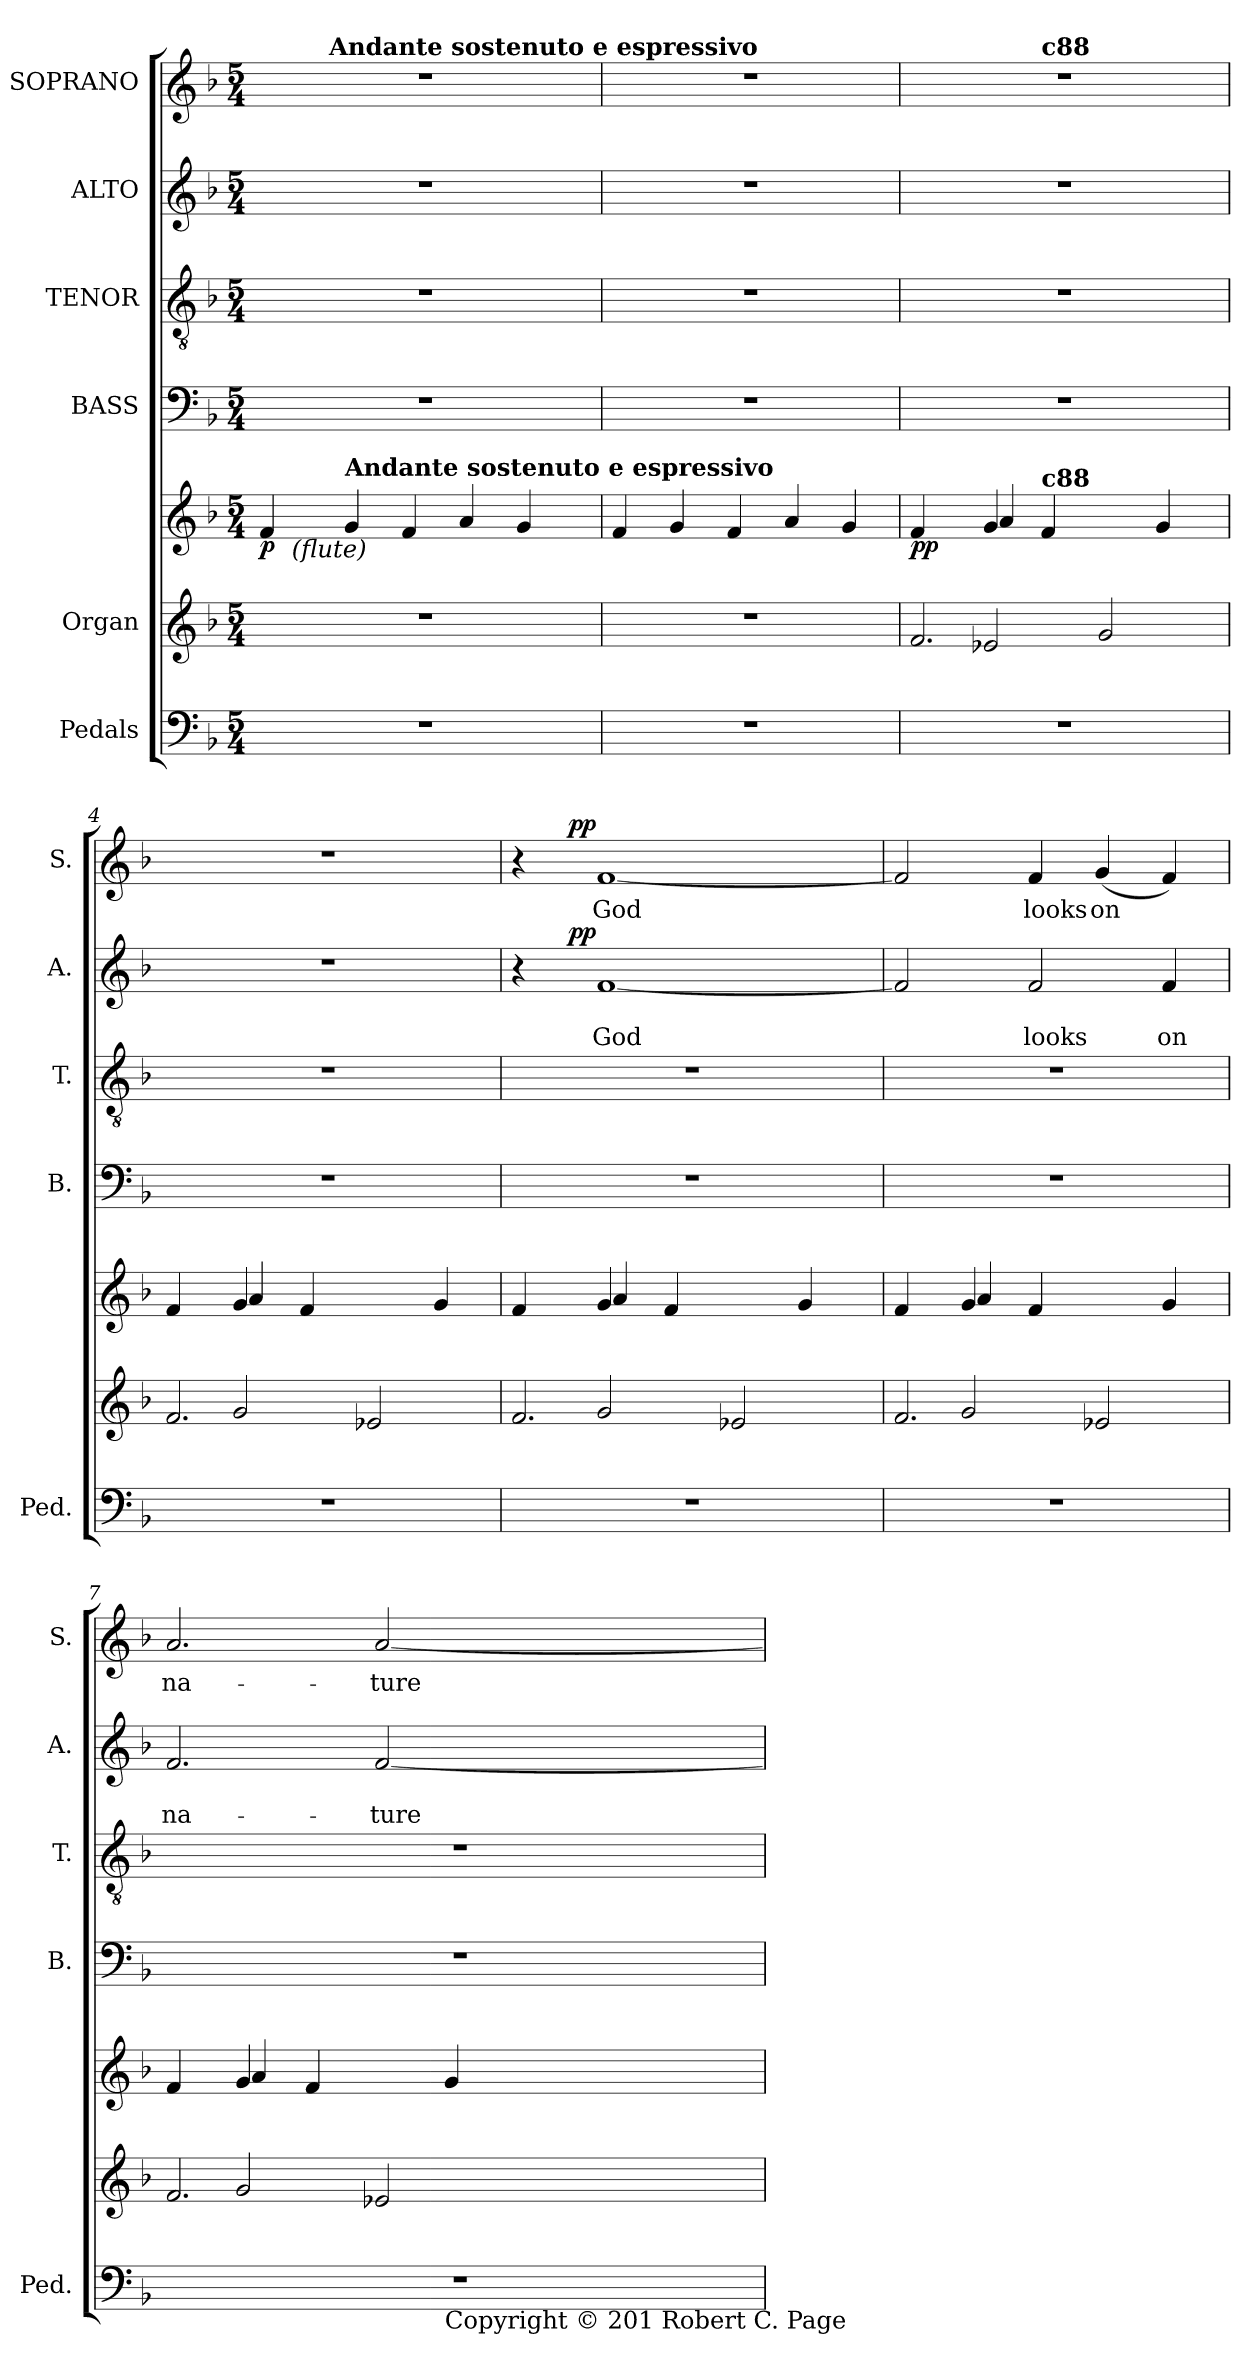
**kern	**kern	**kern	**dynam	**kern	**kern	**kern	**text	**text	**dynam	**kern	**text	**dynam
*part6	*part5	*part5	*part5	*part4	*part3	*part2	*part2	*part2	*part2	*part1	*part1	*part1
*staff7	*staff6	*staff5	*staff5/6	*staff4	*staff3	*staff2	*staff2	*staff2	*staff2	*staff1	*staff1	*staff1
*I"Pedals	*I"Organ	*	*	*I"BASS	*I"TENOR	*I"ALTO	*	*	*	*I"SOPRANO	*	*
*I'Ped.	*	*	*	*I'B.	*I'T.	*I'A.	*	*	*	*I'S.	*	*
!!LO:PB:g=z
*clefF4	*clefG2	*clefG2	*	*clefF4	*clefGv2	*clefG2	*	*	*	*clefG2	*	*
*k[b-]	*k[b-]	*k[b-]	*	*k[b-]	*k[b-]	*k[b-]	*	*	*	*k[b-]	*	*
*F:	*F:	*F:	*	*F:	*F:	*F:	*	*	*	*F:	*	*
*M5/4	*M5/4	*M5/4	*	*M5/4	*M5/4	*M5/4	*	*	*	*M5/4	*	*
*MM132	*MM132	*MM132	*	*MM132	*MM132	*MM132	*	*	*	*MM132	*	*
=1	=1	=1	=1	=1	=1	=1	=1	=1	=1	=1	=1	=1
!LO:N:vis=1	!LO:N:vis=1	!	!LO:DY:b	!LO:N:vis=1	!LO:N:vis=1	!LO:N:vis=1	!	!	!	!LO:N:vis=1	!	!
*	*	*^	*	*	*	*	*	*	*	*^	*	*
4%5r	4%5r	16.ryy	4f/	p	4%5r	4%5r	4%5r	.	.	.	4%5r	8..ryy	.	.
!	!	!LO:TX:b:i:t=(flute)	!	!	!	!	!	!	!	!	!	!	!	!
.	.	1ryy	.	.	.	.	.	.	.	.	.	.	.	.
!	!	!	!	!	!	!	!	!	!	!	!	!LO:TX:a:B:t=Andante sostenuto e espressivo	!	!
.	.	.	.	.	.	.	.	.	.	.	.	1ryy	.	.
!	!	!	!LO:TX:a:B:t=Andante sostenuto e espressivo	!	!	!	!	!	!	!	!	!	!	!
.	.	.	4g/	.	.	.	.	.	.	.	.	.	.	.
.	.	.	4f/	.	.	.	.	.	.	.	.	.	.	.
.	.	.	4a/	.	.	.	.	.	.	.	.	.	.	.
.	.	.	4g/	.	.	.	.	.	.	.	.	.	.	.
.	.	8ryy	.	.	.	.	.	.	.	.	.	.	.	.
.	.	32ryy	.	.	.	.	.	.	.	.	.	32ryy	.	.
*	*	*v	*v	*	*	*	*	*	*	*	*	*	*	*
=2	=2	=2	=2	=2	=2	=2	=2	=2	=2	=2	=2	=2	=2
!LO:N:vis=1	!LO:N:vis=1	!	!	!LO:N:vis=1	!LO:N:vis=1	!LO:N:vis=1	!	!	!	!LO:N:vis=1	!	!	!
*	*	*	*	*	*	*	*	*	*	*v	*v	*	*
4%5r	4%5r	4f/	.	4%5r	4%5r	4%5r	.	.	.	4%5r	.	.
.	.	4g/	.	.	.	.	.	.	.	.	.	.
.	.	4f/	.	.	.	.	.	.	.	.	.	.
.	.	4a/	.	.	.	.	.	.	.	.	.	.
.	.	4g/	.	.	.	.	.	.	.	.	.	.
=3	=3	=3	=3	=3	=3	=3	=3	=3	=3	=3	=3	=3
*	*	*	*	*	*	*	*	*	*	*MM132	*	*
!	!LO:TX:a:i:t=(strings)	!	!	!	!	!	!	!	!	!	!	!
!LO:N:vis=1	!	!	!LO:DY:b	!LO:N:vis=1	!LO:N:vis=1	!LO:N:vis=1	!	!	!	!LO:N:vis=1	!	!
*	*^	*^	*	*	*	*	*	*	*	*^	*	*
*	*	*	*	*^	*	*	*	*	*	*	*	*	*	*	*
4%5r	2.f/	4ryy	8.ryy	4f/	4ryy	pp	4%5r	4%5r	4%5r	.	.	.	4%5r	2ryy	.	.
.	.	.	1ryy	.	.	.	.	.	.	.	.	.	.	.	.	.
.	.	2e-X/	.	4g/	4a/	.	.	.	.	.	.	.	.	.	.	.
!	!	!	!	!	!	!	!	!	!	!	!	!	!	!LO:TX:a:B:t=c88	!	!
!	!	!	!	!LO:TX:a:B:t=c88	!	!	!	!	!	!	!	!	!	!	!	!
.	.	.	.	4f/	2ryy	.	.	.	.	.	.	.	.	2.ryy	.	.
.	2g/	2ryy	.	2ryy	.	.	.	.	.	.	.	.	.	.	.	.
.	.	.	.	.	4g/	.	.	.	.	.	.	.	.	.	.	.
.	.	.	16ryy	.	.	.	.	.	.	.	.	.	.	.	.	.
*	*	*	*v	*v	*v	*	*	*	*	*	*	*	*	*	*	*
=4	=4	=4	=4	=4	=4	=4	=4	=4	=4	=4	=4	=4	=4	=4
!LO:N:vis=1	!	!	!	!	!LO:N:vis=1	!LO:N:vis=1	!LO:N:vis=1	!	!	!	!LO:N:vis=1	!	!	!
*	*	*	*^	*	*	*	*	*	*	*	*v	*v	*	*
4%5r	2.f/	4ryy	4f/	4ryy	.	4%5r	4%5r	4%5r	.	.	.	4%5r	.	.
.	.	2g/	4g/	4a/	.	.	.	.	.	.	.	.	.	.
.	.	.	4f/	2ryy	.	.	.	.	.	.	.	.	.	.
.	2e-X/	2ryy	2ryy	.	.	.	.	.	.	.	.	.	.	.
.	.	.	.	4g/	.	.	.	.	.	.	.	.	.	.
=5	=5	=5	=5	=5	=5	=5	=5	=5	=5	=5	=5	=5	=5	=5
!LO:N:vis=1	!	!	!	!	!	!LO:N:vis=1	!LO:N:vis=1	!	!	!	!	!	!	!
*	*	*	*	*	*	*	*	*^	*	*	*	*^	*	*
4%5r	2.f/	4ryy	4f/	4ryy	.	4%5r	4%5r	4r	8.ryy	.	.	.	4r	8.ryy	.	.
!	!	!	!	!	!	!	!	!	!	!	!	!LO:DY:a	!	!	!	!LO:DY:a
.	.	.	.	.	.	.	.	.	1ryy	.	.	pp	.	1ryy	.	pp
!	!	!	!	!	!	!	!	!	!	!	!LO:LY:b	!	!	!	!LO:LY:b	!
.	.	2g/	4g/	4a/	.	.	.	[<1f	.	.	God	.	[<1f	.	God	.
.	.	.	4f/	2ryy	.	.	.	.	.	.	.	.	.	.	.	.
.	2e-X/	2ryy	2ryy	.	.	.	.	.	.	.	.	.	.	.	.	.
.	.	.	.	4g/	.	.	.	.	.	.	.	.	.	.	.	.
.	.	.	.	.	.	.	.	.	16ryy	.	.	.	.	16ryy	.	.
!!LO:LB:g=z
=6	=6	=6	=6	=6	=6	=6	=6	=6	=6	=6	=6	=6	=6	=6	=6	=6
!LO:N:vis=1	!	!	!	!	!	!LO:N:vis=1	!LO:N:vis=1	!	!	!	!	!	!	!	!	!
*	*	*	*	*	*	*	*	*v	*v	*	*	*	*	*	*	*
*	*	*	*	*	*	*	*	*	*	*	*	*v	*v	*	*
4%5r	2.f/	4ryy	4f/	4ryy	.	4%5r	4%5r	2f/]	.	.	.	2f/]	.	.
.	.	2g/	4g/	4a/	.	.	.	.	.	.	.	.	.	.
!	!	!	!	!	!	!	!	!	!	!LO:LY:b	!	!	!LO:LY:b	!
.	.	.	4f/	2ryy	.	.	.	2f/	.	looks	.	4f/	looks	.
!	!	!	!	!	!	!	!	!	!	!	!	!	!LO:LY:b	!
.	2e-X/	2ryy	2ryy	.	.	.	.	.	.	.	.	(<4g/	on	.
!	!	!	!	!	!	!	!	!	!	!LO:LY:b	!	!	!	!
.	.	.	.	4g/	.	.	.	4f/	.	on	.	4f/)	.	.
=7	=7	=7	=7	=7	=7	=7	=7	=7	=7	=7	=7	=7	=7	=7
!LO:N:vis=1	!	!	!	!	!	!LO:N:vis=1	!LO:N:vis=1	!	!	!LO:LY:b	!	!	!LO:LY:b	!
*^	*	*	*	*	*	*	*	*	*	*	*	*	*	*
4%5r	1ryy	2.f/	4ryy	4f/	4ryy	.	4%5r	4%5r	2.f/	.	na-	.	2.a/	na-	.
.	.	.	2g/	4g/	4a/	.	.	.	.	.	.	.	.	.	.
.	.	.	.	4f/	2ryy	.	.	.	.	.	.	.	.	.	.
!	!	!	!	!	!	!	!	!	!	!	!LO:LY:b	!	!	!LO:LY:b	!
.	.	2e-X/	2ryy	2ryy	.	.	.	.	[<2f/	.	-ture	.	[<2a/	-ture	.
!	!LO:TX:b:t=Copyright © 201 Robert C. Page	!	!	!	!	!	!	!	!	!	!	!	!	!	!
.	4ryy	.	.	.	4g/	.	.	.	.	.	.	.	.	.	.
*v	*v	*	*	*	*	*	*	*	*	*	*	*	*	*	*
*	*v	*v	*	*	*	*	*	*	*	*	*	*	*	*
*	*	*v	*v	*	*	*	*	*	*	*	*	*	*
=	=	=	=	=	=	=	=	=	=	=	=	=
*-	*-	*-	*-	*-	*-	*-	*-	*-	*-	*-	*-	*-
